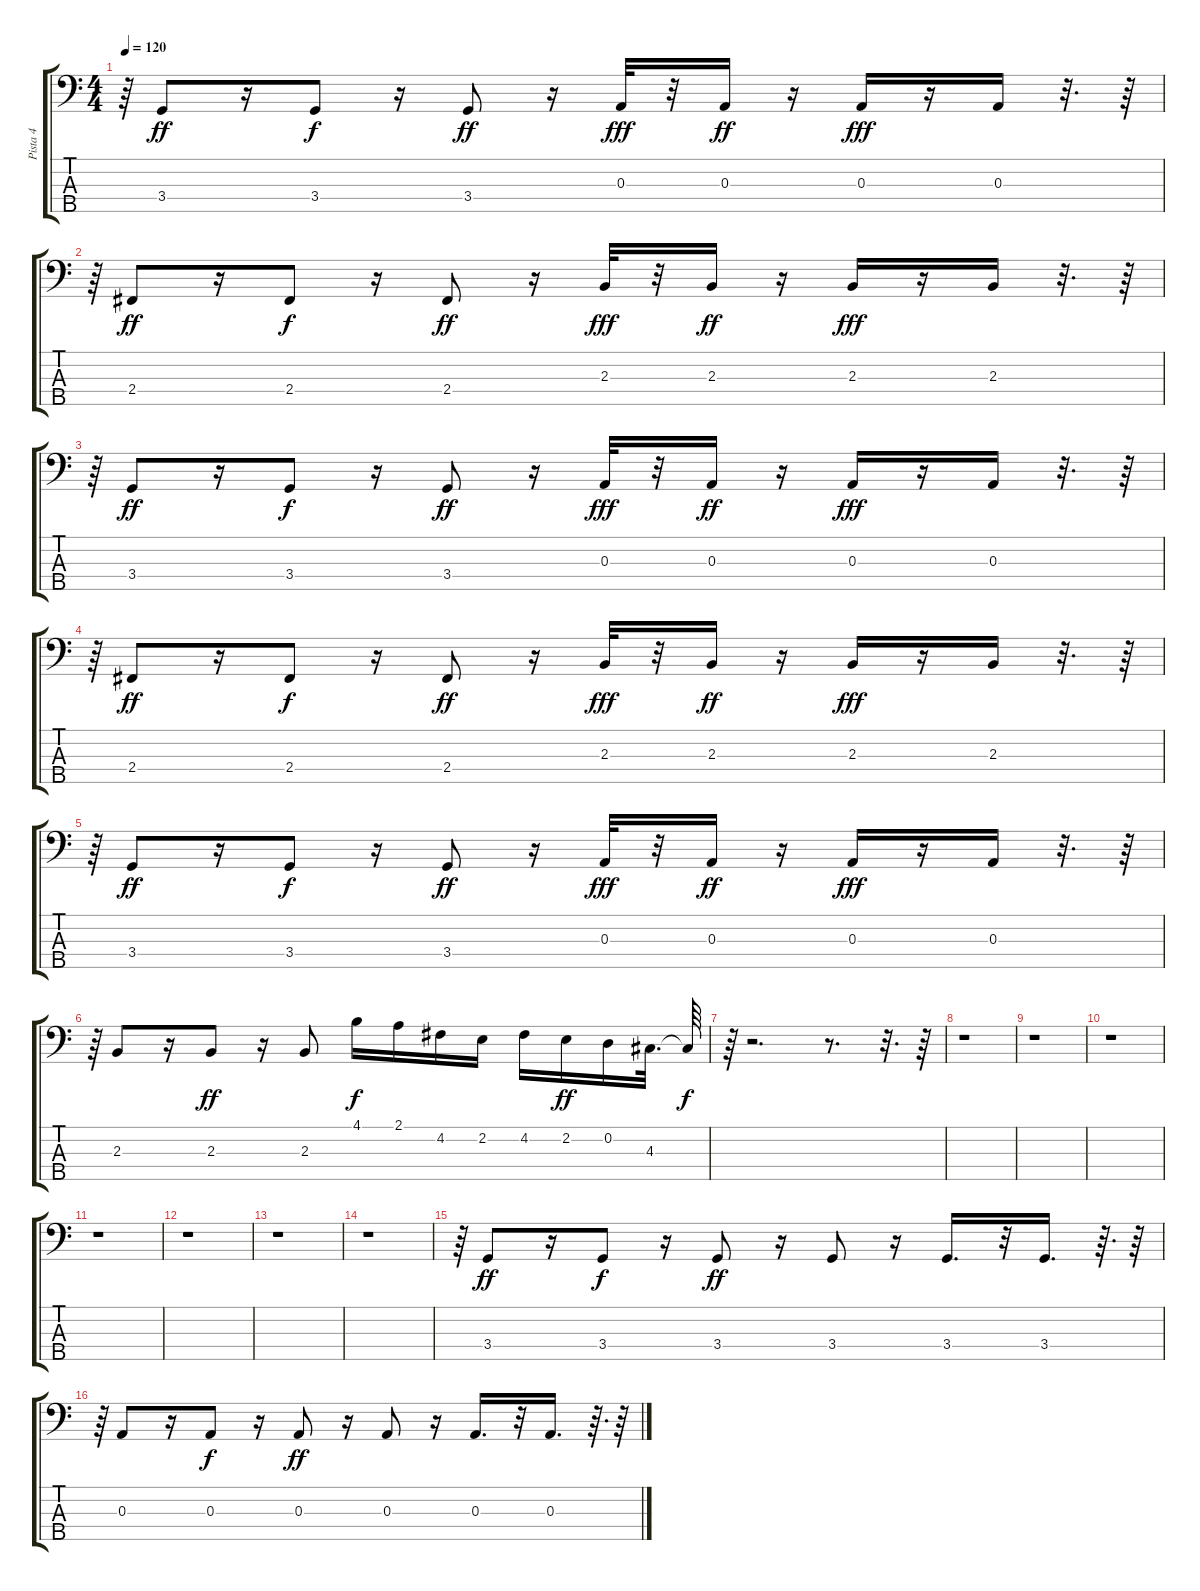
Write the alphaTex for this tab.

\track ("Pista 4" "Pista 4") {instrument electricbasspick}
\staff {score tabs}
\tuning (G2 D2 A1 E1 B0) {hide}
\ts (4 4)
\tempo 120
\clef f4
\ks c
r.64{dy fff} 3.4.8{dy ff} r.16 3.4.8{dy f} r.16 3.4.8{dy ff} r.16 0.3.32{dy fff} r.32 0.3.16{dy ff} r.16 0.3.16{dy fff} r.16 0.3.16 r.32{d} r.64 |
r.64 2.4.8{dy ff} r.16 2.4.8{dy f} r.16 2.4.8{dy ff} r.16 2.3.32{dy fff} r.32 2.3.16{dy ff} r.16 2.3.16{dy fff} r.16 2.3.16 r.32{d} r.64 |
r.64 3.4.8{dy ff} r.16 3.4.8{dy f} r.16 3.4.8{dy ff} r.16 0.3.32{dy fff} r.32 0.3.16{dy ff} r.16 0.3.16{dy fff} r.16 0.3.16 r.32{d} r.64 |
r.64 2.4.8{dy ff} r.16 2.4.8{dy f} r.16 2.4.8{dy ff} r.16 2.3.32{dy fff} r.32 2.3.16{dy ff} r.16 2.3.16{dy fff} r.16 2.3.16 r.32{d} r.64 |
r.64 3.4.8{dy ff} r.16 3.4.8{dy f} r.16 3.4.8{dy ff} r.16 0.3.32{dy fff} r.32 0.3.16{dy ff} r.16 0.3.16{dy fff} r.16 0.3.16 r.32{d} r.64 |
r.64 2.3.8 r.16 2.3.8{dy ff} r.16 2.3.8 4.1.16{dy f} 2.1.16 4.2.16 2.2.16 4.2.16 2.2.16{dy ff} 0.2.16 4.3.32{d} 4.3{t}.64{dy f} |
r.64 r.2{d} r.8{d} r.32{d} r.64 |
r.1 |
r.1 |
r.1 |
r.1 |
r.1 |
r.1 |
r.1 |
r.64 3.4.8{dy ff} r.16 3.4.8{dy f} r.16 3.4.8{dy ff} r.16 3.4.8 r.16 3.4.16{d} r.32 3.4.16{d} r.64{d} r.64 |
r.64 0.3.8 r.16 0.3.8{dy f} r.16 0.3.8{dy ff} r.16 0.3.8 r.16 0.3.16{d} r.32 0.3.16{d} r.64{d} r.64
